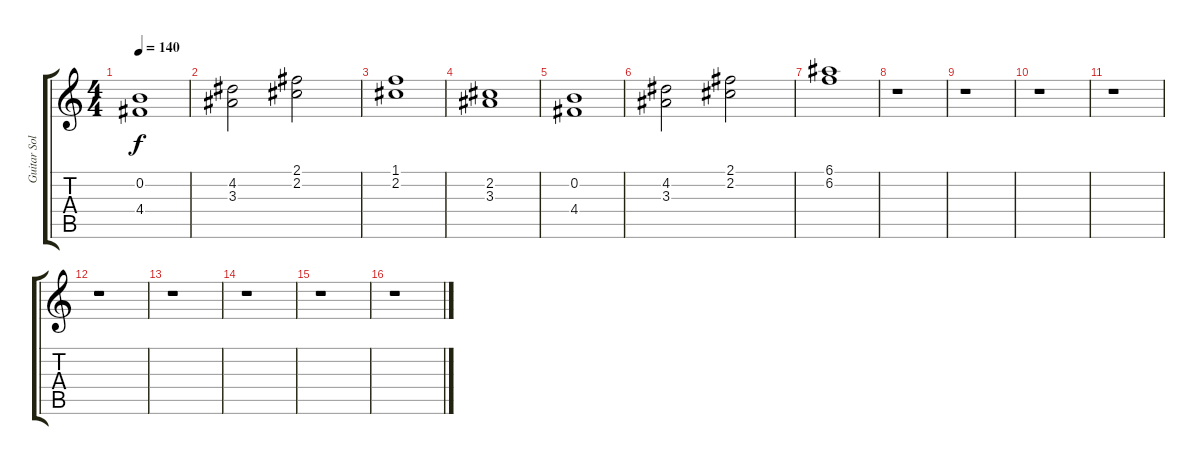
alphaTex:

\track ("Guitar Solo" "Guitar Sol") {instrument distortionguitar}
\staff {score tabs}
\tuning (E4 B3 G3 D3 A2 E2) {hide}
\ts (4 4)
\tempo 140
\clef g2
\ks c
(0.2{t} 4.4{t}).1{dy f} |
(4.2 3.3).2 (2.1 2.2).2 |
(1.1 2.2).1 |
(2.2 3.3).1 |
(0.2 4.4).1 |
(4.2 3.3).2 (2.1 2.2).2 |
(6.1 6.2).1 |
r.1 |
r.1 |
r.1 |
r.1 |
r.1 |
r.1 |
r.1 |
r.1 |
r.1
